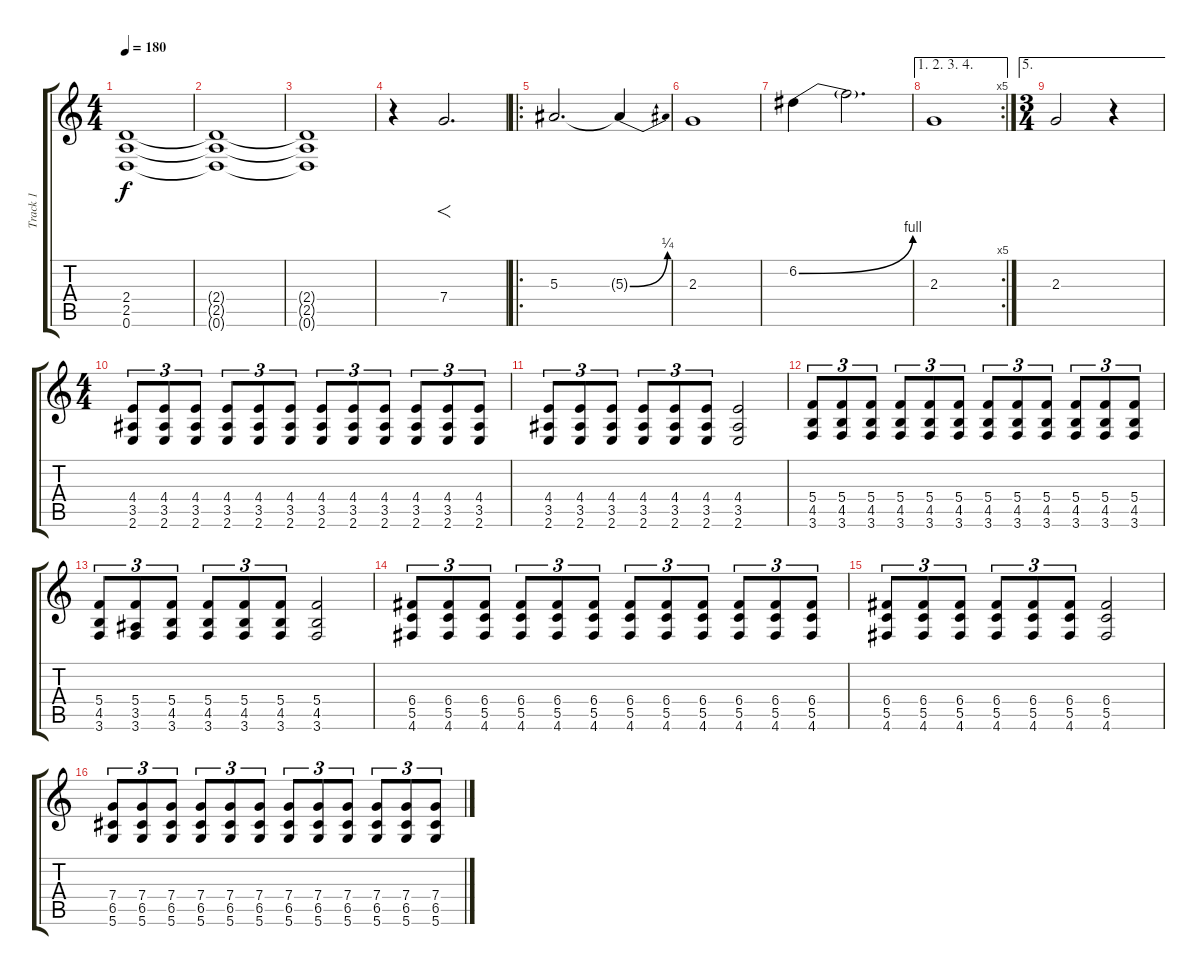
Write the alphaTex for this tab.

\track ("Track 1" "Track 1") {instrument distortionguitar}
\staff {score tabs}
\tuning (D4 A3 F3 C3 G2 D2) {hide}
\ts (4 4)
\tempo 180
\clef g2
\ks c
(2.4{t} 2.5{t} 0.6{t}).1{dy f} |
(2.4{t} 2.5{t} 0.6{t}).1 |
(2.4{t} 2.5{t} 0.6{t}).1 |
r.4 7.4.2{f d} |
\ro
5.3.2{d} 5.3{be (bend 0 0 60 1) t}.4 |
2.3.1 |
6.2{be (bend 0 0 60 4)}.4 6.2{t}.2{d} |
\ae (1 2 3 4)
\rc 5
2.3.1 |
\ae 5
\ts (3 4)
2.3.2 r.4 |
\ts (4 4)
(4.4 3.5 2.6).8{tu (3 2)} (4.4 3.5 2.6).8{tu (3 2)} (4.4 3.5 2.6).8{tu (3 2)} (4.4 3.5 2.6).8{tu (3 2)} (4.4 3.5 2.6).8{tu (3 2)} (4.4 3.5 2.6).8{tu (3 2)} (4.4 3.5 2.6).8{tu (3 2)} (4.4 3.5 2.6).8{tu (3 2)} (4.4 3.5 2.6).8{tu (3 2)} (4.4 3.5 2.6).8{tu (3 2)} (4.4 3.5 2.6).8{tu (3 2)} (4.4 3.5 2.6).8{tu (3 2)} |
(4.4 3.5 2.6).8{tu (3 2)} (4.4 3.5 2.6).8{tu (3 2)} (4.4 3.5 2.6).8{tu (3 2)} (4.4 3.5 2.6).8{tu (3 2)} (4.4 3.5 2.6).8{tu (3 2)} (4.4 3.5 2.6).8{tu (3 2)} (4.4 3.5 2.6).2 |
(5.4 4.5 3.6).8{tu (3 2)} (5.4 4.5 3.6).8{tu (3 2)} (5.4 4.5 3.6).8{tu (3 2)} (5.4 4.5 3.6).8{tu (3 2)} (5.4 4.5 3.6).8{tu (3 2)} (5.4 4.5 3.6).8{tu (3 2)} (5.4 4.5 3.6).8{tu (3 2)} (5.4 4.5 3.6).8{tu (3 2)} (5.4 4.5 3.6).8{tu (3 2)} (5.4 4.5 3.6).8{tu (3 2)} (5.4 4.5 3.6).8{tu (3 2)} (5.4 4.5 3.6).8{tu (3 2)} |
(5.4 4.5 3.6).8{tu (3 2)} (5.4 3.5 3.6).8{tu (3 2)} (5.4 4.5 3.6).8{tu (3 2)} (5.4 4.5 3.6).8{tu (3 2)} (5.4 4.5 3.6).8{tu (3 2)} (5.4 4.5 3.6).8{tu (3 2)} (5.4 4.5 3.6).2 |
(6.4 5.5 4.6).8{tu (3 2)} (6.4 5.5 4.6).8{tu (3 2)} (6.4 5.5 4.6).8{tu (3 2)} (6.4 5.5 4.6).8{tu (3 2)} (6.4 5.5 4.6).8{tu (3 2)} (6.4 5.5 4.6).8{tu (3 2)} (6.4 5.5 4.6).8{tu (3 2)} (6.4 5.5 4.6).8{tu (3 2)} (6.4 5.5 4.6).8{tu (3 2)} (6.4 5.5 4.6).8{tu (3 2)} (6.4 5.5 4.6).8{tu (3 2)} (6.4 5.5 4.6).8{tu (3 2)} |
(6.4 5.5 4.6).8{tu (3 2)} (6.4 5.5 4.6).8{tu (3 2)} (6.4 5.5 4.6).8{tu (3 2)} (6.4 5.5 4.6).8{tu (3 2)} (6.4 5.5 4.6).8{tu (3 2)} (6.4 5.5 4.6).8{tu (3 2)} (6.4 5.5 4.6).2 |
(7.4 6.5 5.6).8{tu (3 2)} (7.4 6.5 5.6).8{tu (3 2)} (7.4 6.5 5.6).8{tu (3 2)} (7.4 6.5 5.6).8{tu (3 2)} (7.4 6.5 5.6).8{tu (3 2)} (7.4 6.5 5.6).8{tu (3 2)} (7.4 6.5 5.6).8{tu (3 2)} (7.4 6.5 5.6).8{tu (3 2)} (7.4 6.5 5.6).8{tu (3 2)} (7.4 6.5 5.6).8{tu (3 2)} (7.4 6.5 5.6).8{tu (3 2)} (7.4 6.5 5.6).8{tu (3 2)}
